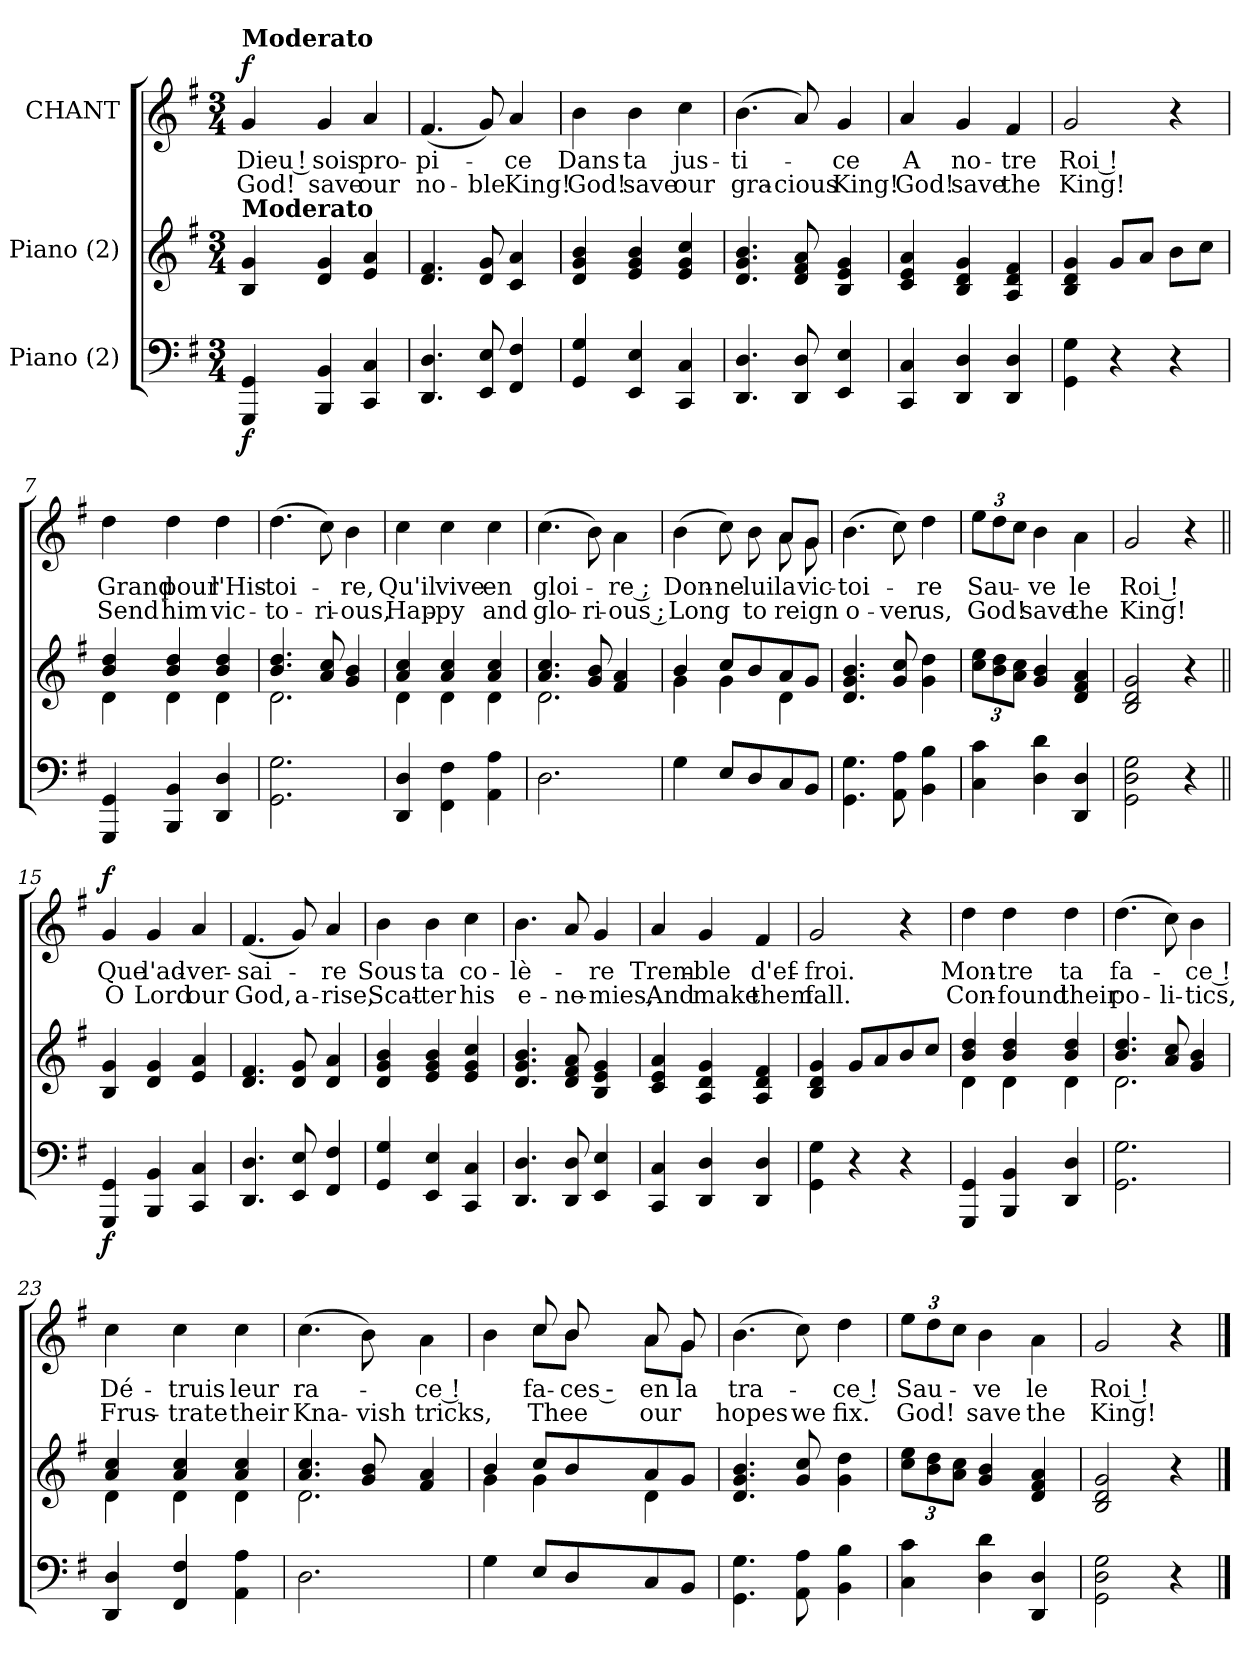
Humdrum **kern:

**kern	**dynam	**kern	**kern	**text	**text	**dynam
*part3	*part3	*part2	*part1	*part1	*part1	*part1
*staff3	*staff3	*staff2	*staff1	*staff1	*staff1	*staff1
*I"Piano (2)	*	*I"Piano (2)	*I"CHANT	*	*	*
*clefF4	*	*clefG2	*clefG2	*	*	*
*k[f#]	*	*k[f#]	*k[f#]	*	*	*
*G:	*	*G:	*G:	*	*	*
*M3/4	*	*M3/4	*M3/4	*	*	*
=1	=1	=1	=1	=1	=1	=1
!	!	!	!LO:TX:B:t=Moderato	!	!	!
!	!	!LO:TX:B:t=Moderato	!	!	!	!
4GGG/ 4GG/	f	4B/ 4g/	4g/	Dieu !	God!	f
4BBB/ 4BB/	.	4d/ 4g/	4g/	sois	save	.
4CC/ 4C/	.	4e/ 4a/	4a/	pro-	our	.
=2	=2	=2	=2	=2	=2	=2
4.DD/ 4.D/	.	4.d/ 4.f#/	(4.f#/	-pi-	no-	.
8EE/ 8E/	.	8d/ 8g/	8g/)	.	-ble	.
4FF#/ 4F#/	.	4c/ 4a/	4a/	-ce	King!	.
=3	=3	=3	=3	=3	=3	=3
4GG/ 4G/	.	4d/ 4g/ 4b/	4b\	Dans	God!	.
4EE/ 4E/	.	4e/ 4g/ 4b/	4b\	ta	save	.
4CC/ 4C/	.	4e/ 4g/ 4cc/	4cc\	jus-	our	.
=4	=4	=4	=4	=4	=4	=4
4.DD/ 4.D/	.	4.d/ 4.g/ 4.b/	(4.b\	-ti-	gra-	.
8DD/ 8D/	.	8d/ 8f#/ 8a/	8a/)	.	-cious	.
4EE/ 4E/	.	4B/ 4e/ 4g/	4g/	-ce	King!	.
!!LO:LB:g=z
=5	=5	=5	=5	=5	=5	=5
4CC/ 4C/	.	4c/ 4e/ 4a/	4a/	A	God!	.
4DD/ 4D/	.	4B/ 4d/ 4g/	4g/	no-	save	.
4DD/ 4D/	.	4A/ 4d/ 4f#/	4f#/	-tre	the	.
=6	=6	=6	=6	=6	=6	=6
4GG\ 4G\	.	4B/ 4d/ 4g/	2g/	Roi !	King!	.
4r	.	8g/L	.	.	.	.
.	.	8a/J	.	.	.	.
4r	.	8b\L	4r	.	.	.
.	.	8cc\J	.	.	.	.
=7	=7	=7	=7	=7	=7	=7
*	*	*^	*	*	*	*
4GGG/ 4GG/	.	4b/ 4dd/	4d\	4dd\	Grand	Send	.
4BBB/ 4BB/	.	4b/ 4dd/	4d\	4dd\	pour	him	.
4DD/ 4D/	.	4b/ 4dd/	4d\	4dd\	l'His-	vic-	.
=8	=8	=8	=8	=8	=8	=8	=8
2.GG\ 2.G\	.	4.b/ 4.dd/	2.d\	(4.dd\	-toi-	-to-	.
.	.	8a/ 8cc/	.	8cc\)	.	-ri-	.
.	.	4g/ 4b/	.	4b\	-re,	-ous,	.
!!LO:LB:g=z
=9	=9	=9	=9	=9	=9	=9	=9
4DD/ 4D/	.	4a/ 4cc/	4d\	4cc\	Qu'il	Hap-	.
4FF#\ 4F#\	.	4a/ 4cc/	4d\	4cc\	vive	-py	.
4AA\ 4A\	.	4a/ 4cc/	4d\	4cc\	en	and	.
=10	=10	=10	=10	=10	=10	=10	=10
2.D\	.	4.a/ 4.cc/	2.d\	(4.cc\	gloi-	glo-	.
.	.	8g/ 8b/	.	8b\)	.	-ri-	.
.	.	4f#/ 4a/	.	4a\	-re ;	-ous ;	.
=11	=11	=11	=11	=11	=11	=11	=11
*	*	*	*	*^	*	*	*
4G\	.	4b/	4g\	(4b\	2ryy	Don-	Long	.
8E/L	.	8cc/L	4g\	8cc\)	.	-ne	.	.
8D/	.	8b/	.	8b\	.	lui	to	.
8C/	.	8a/	4d\	8a/L	8a\	la	reign	.
8BB/J	.	8g/J	.	8g/J	8g\	vic-	.	.
*	*	*v	*v	*	*	*	*	*
*	*	*	*v	*v	*	*	*
=12	=12	=12	=12	=12	=12	=12
4.GG\ 4.G\	.	4.d/ 4.g/ 4.b/	(4.b\	-toi-	o-	.
8AA\ 8A\	.	8g/ 8cc/	8cc\)	.	-ver	.
4BB\ 4B\	.	4g\ 4dd\	4dd\	-re	us,	.
!!LO:PB:g=z
=13	=13	=13	=13	=13	=13	=13
*	*	*Xbrackettup	*Xbrackettup	*	*	*
4C\ 4c\	.	12cc\ 12ee\L	12ee\L	Sau-	God!	.
.	.	12b\ 12dd\	12dd\	.	.	.
.	.	12a\ 12cc\J	12cc\J	.	.	.
4D\ 4d\	.	4g/ 4b/	4b\	-ve	save	.
4DD/ 4D/	.	4d/ 4f#/ 4a/	4a\	le	the	.
=14	=14	=14	=14	=14	=14	=14
2GG\ 2D\ 2G\	.	2B/ 2d/ 2g/	2g/	Roi !	King!	.
4r	.	4r	4r	.	.	.
=15||	=15||	=15||	=15||	=15||	=15||	=15||
4GGG/ 4GG/	f	4B/ 4g/	4g/	Que	O	f
4BBB/ 4BB/	.	4d/ 4g/	4g/	l'ad-	Lord	.
4CC/ 4C/	.	4e/ 4a/	4a/	-ver-	our	.
=16	=16	=16	=16	=16	=16	=16
4.DD/ 4.D/	.	4.d/ 4.f#/	(4.f#/	-sai-	God,	.
8EE/ 8E/	.	8d/ 8g/	8g/)	.	a-	.
4FF#/ 4F#/	.	4d/ 4a/	4a/	-re	-rise,	.
!!LO:LB:g=z
=17	=17	=17	=17	=17	=17	=17
4GG/ 4G/	.	4d/ 4g/ 4b/	4b\	Sous	Scat-	.
4EE/ 4E/	.	4e/ 4g/ 4b/	4b\	ta	-ter	.
4CC/ 4C/	.	4e/ 4g/ 4cc/	4cc\	co-	his	.
=18	=18	=18	=18	=18	=18	=18
4.DD/ 4.D/	.	4.d/ 4.g/ 4.b/	4.b\	-lè-	e-	.
8DD/ 8D/	.	8d/ 8f#/ 8a/	8a/	.	-ne-	.
4EE/ 4E/	.	4B/ 4e/ 4g/	4g/	-re	-mies,	.
=19	=19	=19	=19	=19	=19	=19
4CC/ 4C/	.	4c/ 4e/ 4a/	4a/	Trem-	And	.
4DD/ 4D/	.	4A/ 4d/ 4g/	4g/	-ble	make	.
4DD/ 4D/	.	4A/ 4d/ 4f#/	4f#/	d'ef-	them	.
=20	=20	=20	=20	=20	=20	=20
4GG\ 4G\	.	4B/ 4d/ 4g/	2g/	-froi.	fall.	.
4r	.	8g/L	.	.	.	.
.	.	8a/	.	.	.	.
4r	.	8b/	4r	.	.	.
.	.	8cc/J	.	.	.	.
!!LO:LB:g=z
=21	=21	=21	=21	=21	=21	=21
*	*	*^	*	*	*	*
4GGG/ 4GG/	.	4b/ 4dd/	4d\	4dd\	Mon-	Con-	.
4BBB/ 4BB/	.	4b/ 4dd/	4d\	4dd\	-tre	-found	.
4DD/ 4D/	.	4b/ 4dd/	4d\	4dd\	ta	their	.
=22	=22	=22	=22	=22	=22	=22	=22
2.GG\ 2.G\	.	4.b/ 4.dd/	2.d\	(4.dd\	fa-	po-	.
.	.	8a/ 8cc/	.	8cc\)	.	-li-	.
.	.	4g/ 4b/	.	4b\	-ce !	-tics,	.
=23	=23	=23	=23	=23	=23	=23	=23
4DD/ 4D/	.	4a/ 4cc/	4d\	4cc\	Dé-	Frus-	.
4FF#/ 4F#/	.	4a/ 4cc/	4d\	4cc\	-truis	-trate	.
4AA\ 4A\	.	4a/ 4cc/	4d\	4cc\	leur	their	.
=24	=24	=24	=24	=24	=24	=24	=24
2.D\	.	4.a/ 4.cc/	2.d\	(4.cc\	ra-	Kna-	.
.	.	8g/ 8b/	.	8b\)	.	-vish	.
.	.	4f#/ 4a/	.	4a\	-ce !	tricks,	.
!!LO:LB:g=z
=25	=25	=25	=25	=25	=25	=25	=25
*	*	*	*	*^	*	*	*
4G\	.	4b/	4g\	4ryy	4b\	.	.	.
8E/L	.	8cc/L	4g\	8cc/	8cc\L	-fa-	Thee	.
8D/	.	8b/	.	8b/	8b\J	-ces ‑	.	.
8C/	.	8a/	4d\	8a/	8a\L	en	our	.
8BB/J	.	8g/J	.	8g/	8g\J	la	.	.
*	*	*v	*v	*	*	*	*	*
*	*	*	*v	*v	*	*	*
=26	=26	=26	=26	=26	=26	=26
4.GG\ 4.G\	.	4.d/ 4.g/ 4.b/	(4.b\	tra-	hopes	.
8AA\ 8A\	.	8g/ 8cc/	8cc\)	.	we	.
4BB\ 4B\	.	4g\ 4dd\	4dd\	-ce !	fix.	.
=27	=27	=27	=27	=27	=27	=27
4C\ 4c\	.	12cc\ 12ee\L	12ee\L	Sau-	God!	.
.	.	12b\ 12dd\	12dd\	.	.	.
.	.	12a\ 12cc\J	12cc\J	.	.	.
4D\ 4d\	.	4g/ 4b/	4b\	-ve	save	.
4DD/ 4D/	.	4d/ 4f#/ 4a/	4a\	le	the	.
=28	=28	=28	=28	=28	=28	=28
2GG\ 2D\ 2G\	.	2B/ 2d/ 2g/	2g/	Roi !	King!	.
4r	.	4r	4r	.	.	.
==	==	==	==	==	==	==
*-	*-	*-	*-	*-	*-	*-
